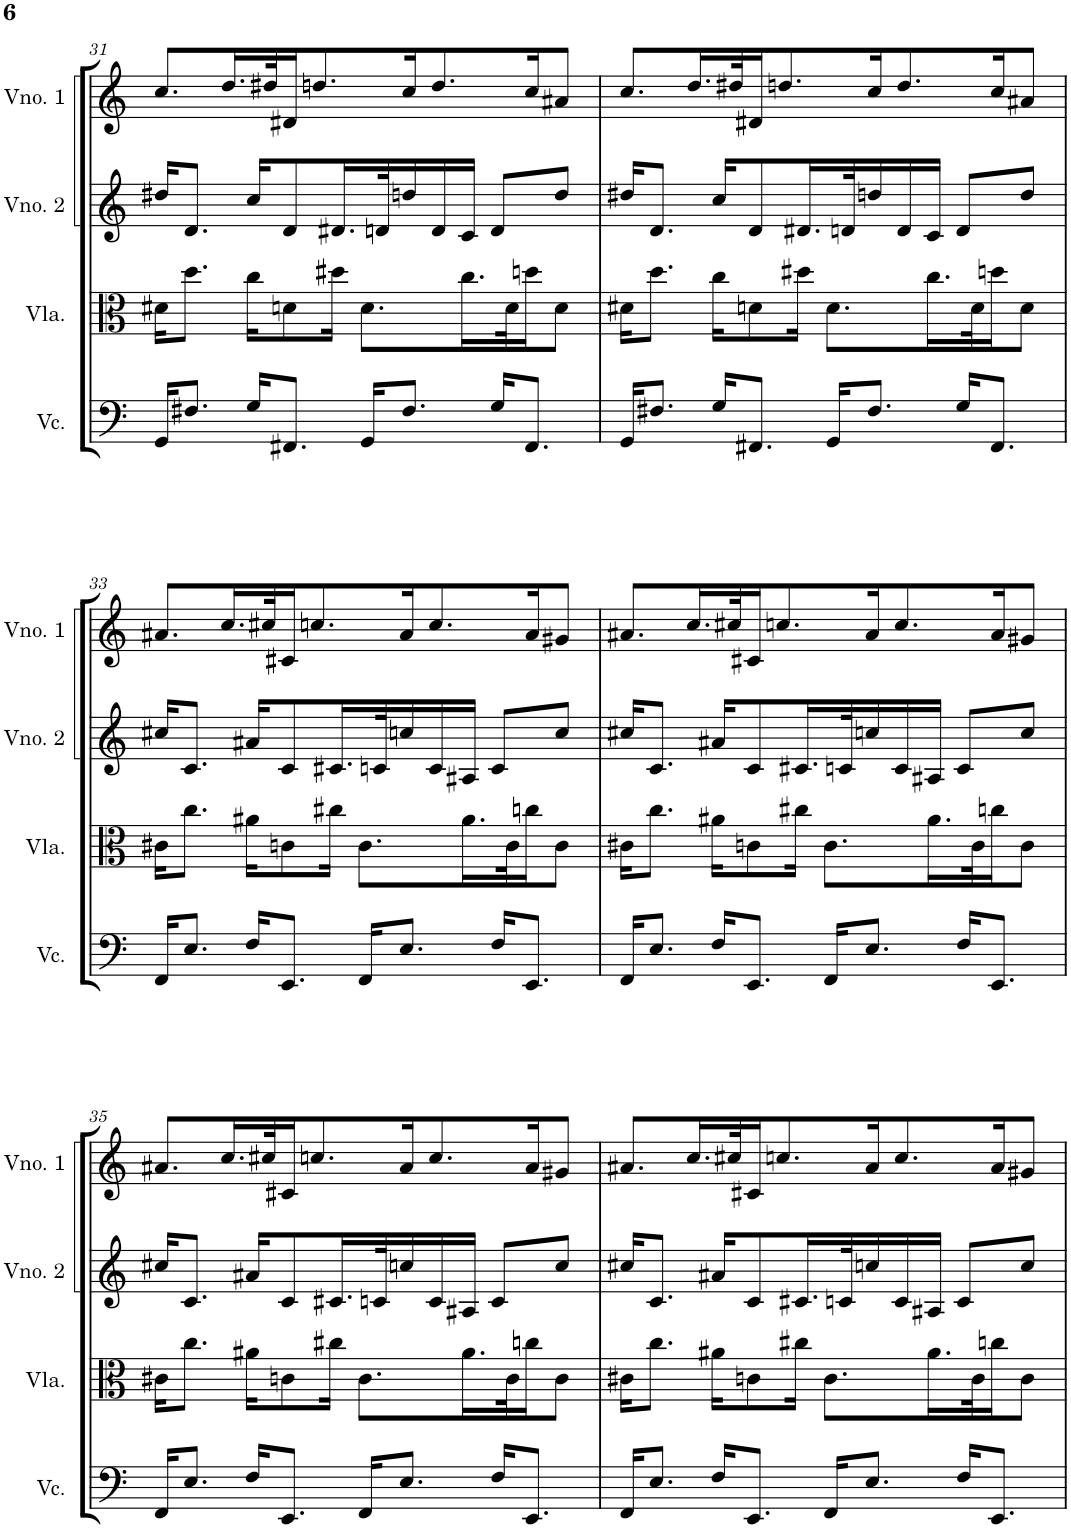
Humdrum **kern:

**kern	**kern	**kern	**kern
*part4	*part3	*part2	*part1
*staff4	*staff3	*staff2	*staff1
*I"Violoncelo	*I"Viola	*I"Violino 2	*I"Violino 1
*I'Vc.	*I'Vla.	*I'Vno. 2	*I'Vno. 1
!!LO:PB:g=z
*clefF4	*clefC3	*clefG2	*clefG2
*k[]	*k[]	*k[]	*k[]
*M4/4	*M4/4	*M4/4	*M4/4
=31	=31	=31	=31
16GG/KL	16d#X\KL	16dd#X/KL	8.cc/L
8.F#X/J	8.dd\J	8.d/J	.
.	.	.	16.dd/L
16G/KL	16cc\KL	16cc/KL	.
.	.	.	32dd#X/K
8.FF#X/J	8dn\	8d/	16d#X/J
.	.	.	8.ddn/
.	16dd#X\Jk	16.d#X/L	.
16GG/KL	8.d\L	.	.
.	.	32dn/K	.
8.F#/J	.	16ddn/	16cc/K
.	.	16d/	8.dd/
.	16.cc\L	16c/JJ	.
16G/KL	.	8d/L	.
.	32d\K	.	.
8.FF#/J	16ddn\J	.	16cc/K
.	8d\J	8dd/J	8a#X/J
=32	=32	=32	=32
16GG/KL	16d#X\KL	16dd#X/KL	8.cc/L
8.F#X/J	8.dd\J	8.d/J	.
.	.	.	16.dd/L
16G/KL	16cc\KL	16cc/KL	.
.	.	.	32dd#X/K
8.FF#X/J	8dn\	8d/	16d#X/J
.	.	.	8.ddn/
.	16dd#X\Jk	16.d#X/L	.
16GG/KL	8.d\L	.	.
.	.	32dn/K	.
8.F#/J	.	16ddn/	16cc/K
.	.	16d/	8.dd/
.	16.cc\L	16c/JJ	.
16G/KL	.	8d/L	.
.	32d\K	.	.
8.FF#/J	16ddn\J	.	16cc/K
.	8d\J	8dd/J	8a#X/J
!!LO:LB:g=z
=33	=33	=33	=33
16FF/KL	16c#X\KL	16cc#X/KL	8.a#X/L
8.E/J	8.cc\J	8.c/J	.
.	.	.	16.cc/L
16F/KL	16a#X\KL	16a#X/KL	.
.	.	.	32cc#X/K
8.EE/J	8cn\	8c/	16c#X/J
.	.	.	8.ccn/
.	16cc#X\Jk	16.c#X/L	.
16FF/KL	8.c\L	.	.
.	.	32cn/K	.
8.E/J	.	16ccn/	16a#/K
.	.	16c/	8.cc/
.	16.a#\L	16A#X/JJ	.
16F/KL	.	8c/L	.
.	32c\K	.	.
8.EE/J	16ccn\J	.	16a#/K
.	8c\J	8cc/J	8g#X/J
=34	=34	=34	=34
16FF/KL	16c#X\KL	16cc#X/KL	8.a#X/L
8.E/J	8.cc\J	8.c/J	.
.	.	.	16.cc/L
16F/KL	16a#X\KL	16a#X/KL	.
.	.	.	32cc#X/K
8.EE/J	8cn\	8c/	16c#X/J
.	.	.	8.ccn/
.	16cc#X\Jk	16.c#X/L	.
16FF/KL	8.c\L	.	.
.	.	32cn/K	.
8.E/J	.	16ccn/	16a#/K
.	.	16c/	8.cc/
.	16.a#\L	16A#X/JJ	.
16F/KL	.	8c/L	.
.	32c\K	.	.
8.EE/J	16ccn\J	.	16a#/K
.	8c\J	8cc/J	8g#X/J
!!LO:LB:g=z
=35	=35	=35	=35
16FF/KL	16c#X\KL	16cc#X/KL	8.a#X/L
8.E/J	8.cc\J	8.c/J	.
.	.	.	16.cc/L
16F/KL	16a#X\KL	16a#X/KL	.
.	.	.	32cc#X/K
8.EE/J	8cn\	8c/	16c#X/J
.	.	.	8.ccn/
.	16cc#X\Jk	16.c#X/L	.
16FF/KL	8.c\L	.	.
.	.	32cn/K	.
8.E/J	.	16ccn/	16a#/K
.	.	16c/	8.cc/
.	16.a#\L	16A#X/JJ	.
16F/KL	.	8c/L	.
.	32c\K	.	.
8.EE/J	16ccn\J	.	16a#/K
.	8c\J	8cc/J	8g#X/J
=36	=36	=36	=36
16FF/KL	16c#X\KL	16cc#X/KL	8.a#X/L
8.E/J	8.cc\J	8.c/J	.
.	.	.	16.cc/L
16F/KL	16a#X\KL	16a#X/KL	.
.	.	.	32cc#X/K
8.EE/J	8cn\	8c/	16c#X/J
.	.	.	8.ccn/
.	16cc#X\Jk	16.c#X/L	.
16FF/KL	8.c\L	.	.
.	.	32cn/K	.
8.E/J	.	16ccn/	16a#/K
.	.	16c/	8.cc/
.	16.a#\L	16A#X/JJ	.
16F/KL	.	8c/L	.
.	32c\K	.	.
8.EE/J	16ccn\J	.	16a#/K
.	8c\J	8cc/J	8g#X/J
=	=	=	=
*-	*-	*-	*-
